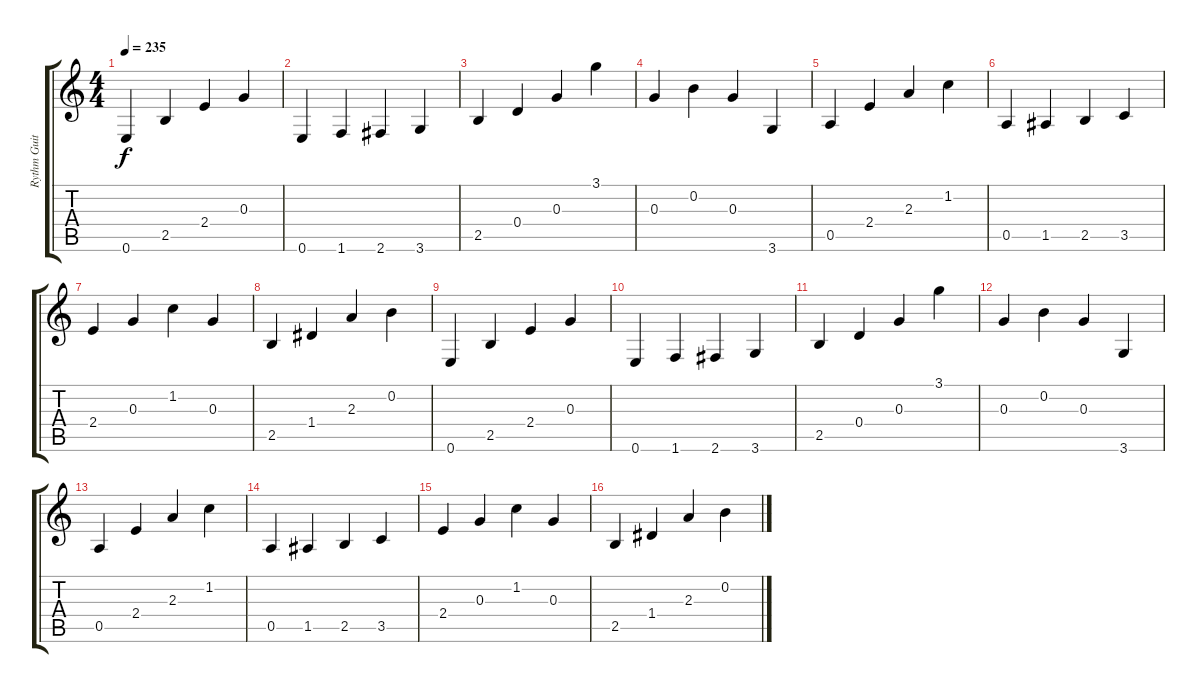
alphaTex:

\track ("Rythm Guitar 1" "Rythm Guit") {instrument acousticguitarsteel}
\staff {score tabs}
\tuning (E4 B3 G3 D3 A2 E2) {hide}
\ts (4 4)
\tempo 235
\clef g2
\ks c
0.6.4{dy f} 2.5.4 2.4.4 0.3.4 |
0.6.4 1.6.4 2.6.4 3.6.4 |
2.5.4 0.4.4 0.3.4 3.1.4 |
0.3.4 0.2.4 0.3.4 3.6.4 |
0.5.4 2.4.4 2.3.4 1.2.4 |
0.5.4 1.5.4 2.5.4 3.5.4 |
2.4.4 0.3.4 1.2.4 0.3.4 |
2.5.4 1.4.4 2.3.4 0.2.4 |
0.6.4 2.5.4 2.4.4 0.3.4 |
0.6.4 1.6.4 2.6.4 3.6.4 |
2.5.4 0.4.4 0.3.4 3.1.4 |
0.3.4 0.2.4 0.3.4 3.6.4 |
0.5.4 2.4.4 2.3.4 1.2.4 |
0.5.4 1.5.4 2.5.4 3.5.4 |
2.4.4 0.3.4 1.2.4 0.3.4 |
2.5.4 1.4.4 2.3.4 0.2.4
